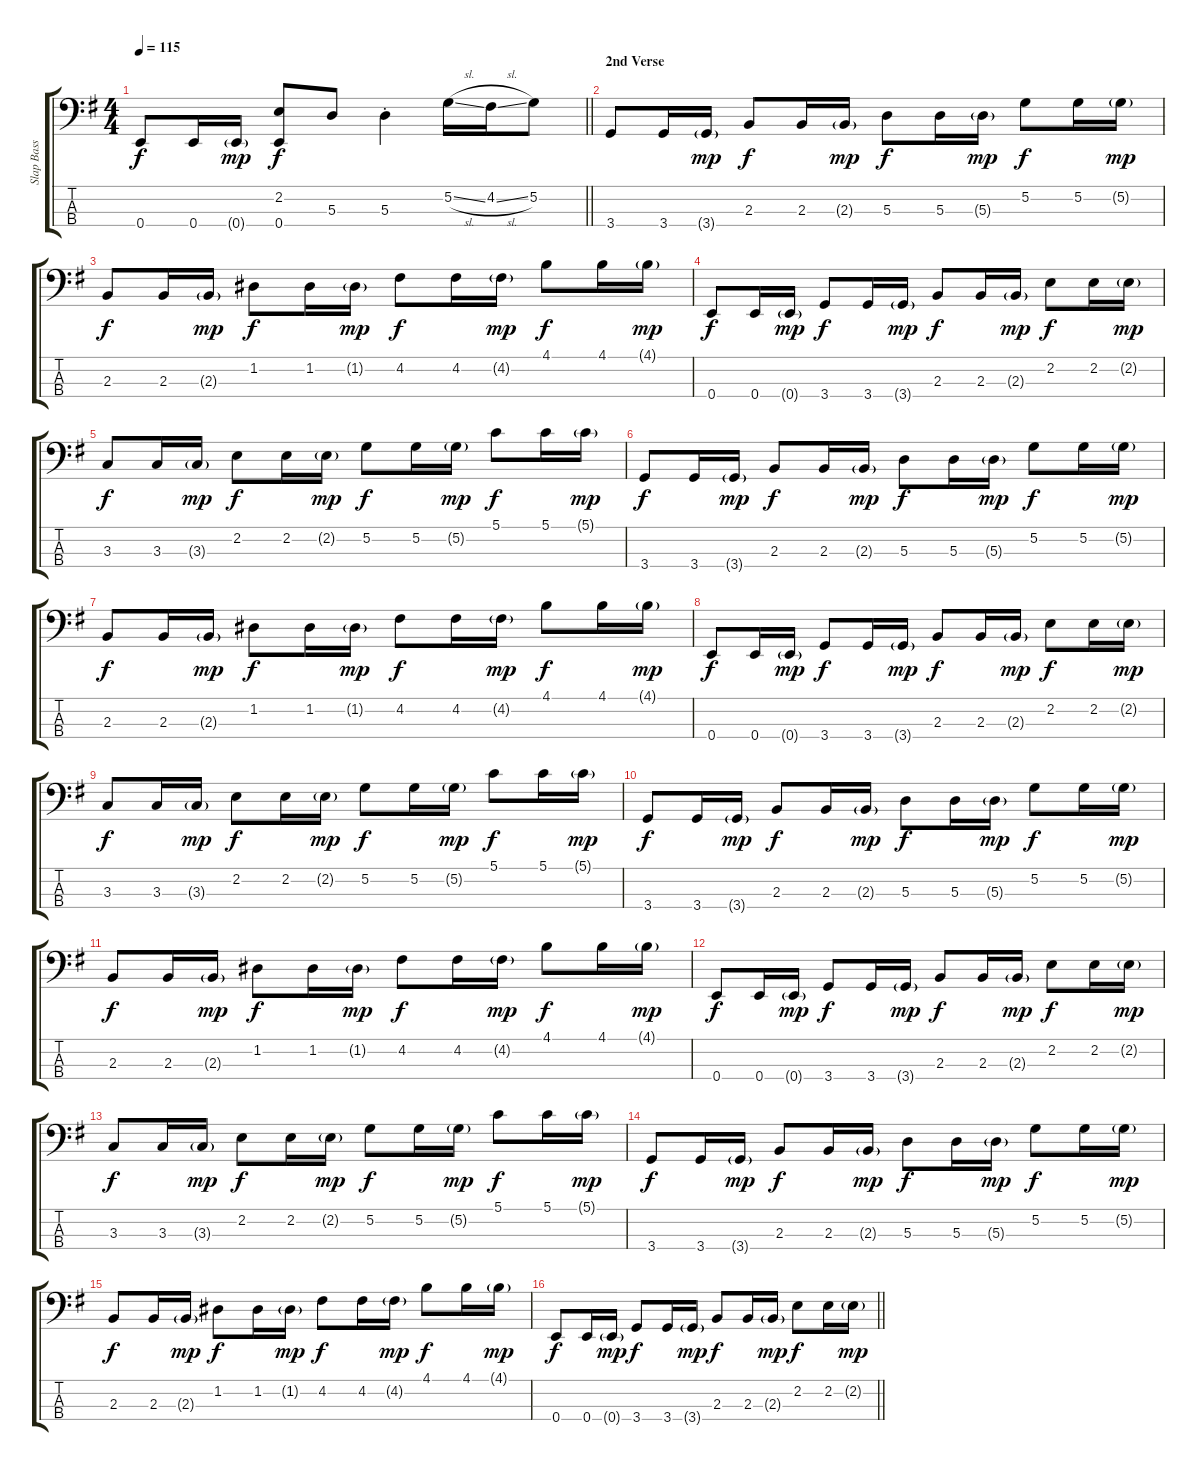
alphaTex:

\track ("Slap Bass       " "Slap Bass ") {instrument slapbass1}
\staff {score tabs}
\tuning (G2 D2 A1 E1) {hide}
\ts (4 4)
\tempo 115
\clef f4
\barLineRight lightlight
\ks g
0.4.8{dy f} 0.4.16 0.4{g}.16{dy mp} (2.2 0.4).8{dy f} 5.3.8 5.3{st}.4 5.2{sl}.16 4.2{sl}.16 5.2.8 |
\section ("" "2nd Verse")
3.4.8 3.4.16 3.4{g}.16{dy mp} 2.3.8{dy f} 2.3.16 2.3{g}.16{dy mp} 5.3.8{dy f} 5.3.16 5.3{g}.16{dy mp} 5.2.8{dy f} 5.2.16 5.2{g}.16{dy mp} |
2.3.8{dy f} 2.3.16 2.3{g}.16{dy mp} 1.2.8{dy f} 1.2.16 1.2{g}.16{dy mp} 4.2.8{dy f} 4.2.16 4.2{g}.16{dy mp} 4.1.8{dy f} 4.1.16 4.1{g}.16{dy mp} |
0.4.8{dy f} 0.4.16 0.4{g}.16{dy mp} 3.4.8{dy f} 3.4.16 3.4{g}.16{dy mp} 2.3.8{dy f} 2.3.16 2.3{g}.16{dy mp} 2.2.8{dy f} 2.2.16 2.2{g}.16{dy mp} |
3.3.8{dy f} 3.3.16 3.3{g}.16{dy mp} 2.2.8{dy f} 2.2.16 2.2{g}.16{dy mp} 5.2.8{dy f} 5.2.16 5.2{g}.16{dy mp} 5.1.8{dy f} 5.1.16 5.1{g}.16{dy mp} |
3.4.8{dy f} 3.4.16 3.4{g}.16{dy mp} 2.3.8{dy f} 2.3.16 2.3{g}.16{dy mp} 5.3.8{dy f} 5.3.16 5.3{g}.16{dy mp} 5.2.8{dy f} 5.2.16 5.2{g}.16{dy mp} |
2.3.8{dy f} 2.3.16 2.3{g}.16{dy mp} 1.2.8{dy f} 1.2.16 1.2{g}.16{dy mp} 4.2.8{dy f} 4.2.16 4.2{g}.16{dy mp} 4.1.8{dy f} 4.1.16 4.1{g}.16{dy mp} |
0.4.8{dy f} 0.4.16 0.4{g}.16{dy mp} 3.4.8{dy f} 3.4.16 3.4{g}.16{dy mp} 2.3.8{dy f} 2.3.16 2.3{g}.16{dy mp} 2.2.8{dy f} 2.2.16 2.2{g}.16{dy mp} |
3.3.8{dy f} 3.3.16 3.3{g}.16{dy mp} 2.2.8{dy f} 2.2.16 2.2{g}.16{dy mp} 5.2.8{dy f} 5.2.16 5.2{g}.16{dy mp} 5.1.8{dy f} 5.1.16 5.1{g}.16{dy mp} |
3.4.8{dy f} 3.4.16 3.4{g}.16{dy mp} 2.3.8{dy f} 2.3.16 2.3{g}.16{dy mp} 5.3.8{dy f} 5.3.16 5.3{g}.16{dy mp} 5.2.8{dy f} 5.2.16 5.2{g}.16{dy mp} |
2.3.8{dy f} 2.3.16 2.3{g}.16{dy mp} 1.2.8{dy f} 1.2.16 1.2{g}.16{dy mp} 4.2.8{dy f} 4.2.16 4.2{g}.16{dy mp} 4.1.8{dy f} 4.1.16 4.1{g}.16{dy mp} |
0.4.8{dy f} 0.4.16 0.4{g}.16{dy mp} 3.4.8{dy f} 3.4.16 3.4{g}.16{dy mp} 2.3.8{dy f} 2.3.16 2.3{g}.16{dy mp} 2.2.8{dy f} 2.2.16 2.2{g}.16{dy mp} |
3.3.8{dy f} 3.3.16 3.3{g}.16{dy mp} 2.2.8{dy f} 2.2.16 2.2{g}.16{dy mp} 5.2.8{dy f} 5.2.16 5.2{g}.16{dy mp} 5.1.8{dy f} 5.1.16 5.1{g}.16{dy mp} |
3.4.8{dy f} 3.4.16 3.4{g}.16{dy mp} 2.3.8{dy f} 2.3.16 2.3{g}.16{dy mp} 5.3.8{dy f} 5.3.16 5.3{g}.16{dy mp} 5.2.8{dy f} 5.2.16 5.2{g}.16{dy mp} |
2.3.8{dy f} 2.3.16 2.3{g}.16{dy mp} 1.2.8{dy f} 1.2.16 1.2{g}.16{dy mp} 4.2.8{dy f} 4.2.16 4.2{g}.16{dy mp} 4.1.8{dy f} 4.1.16 4.1{g}.16{dy mp} |
\barLineRight lightlight
0.4.8{dy f} 0.4.16 0.4{g}.16{dy mp} 3.4.8{dy f} 3.4.16 3.4{g}.16{dy mp} 2.3.8{dy f} 2.3.16 2.3{g}.16{dy mp} 2.2.8{dy f} 2.2.16 2.2{g}.16{dy mp}
